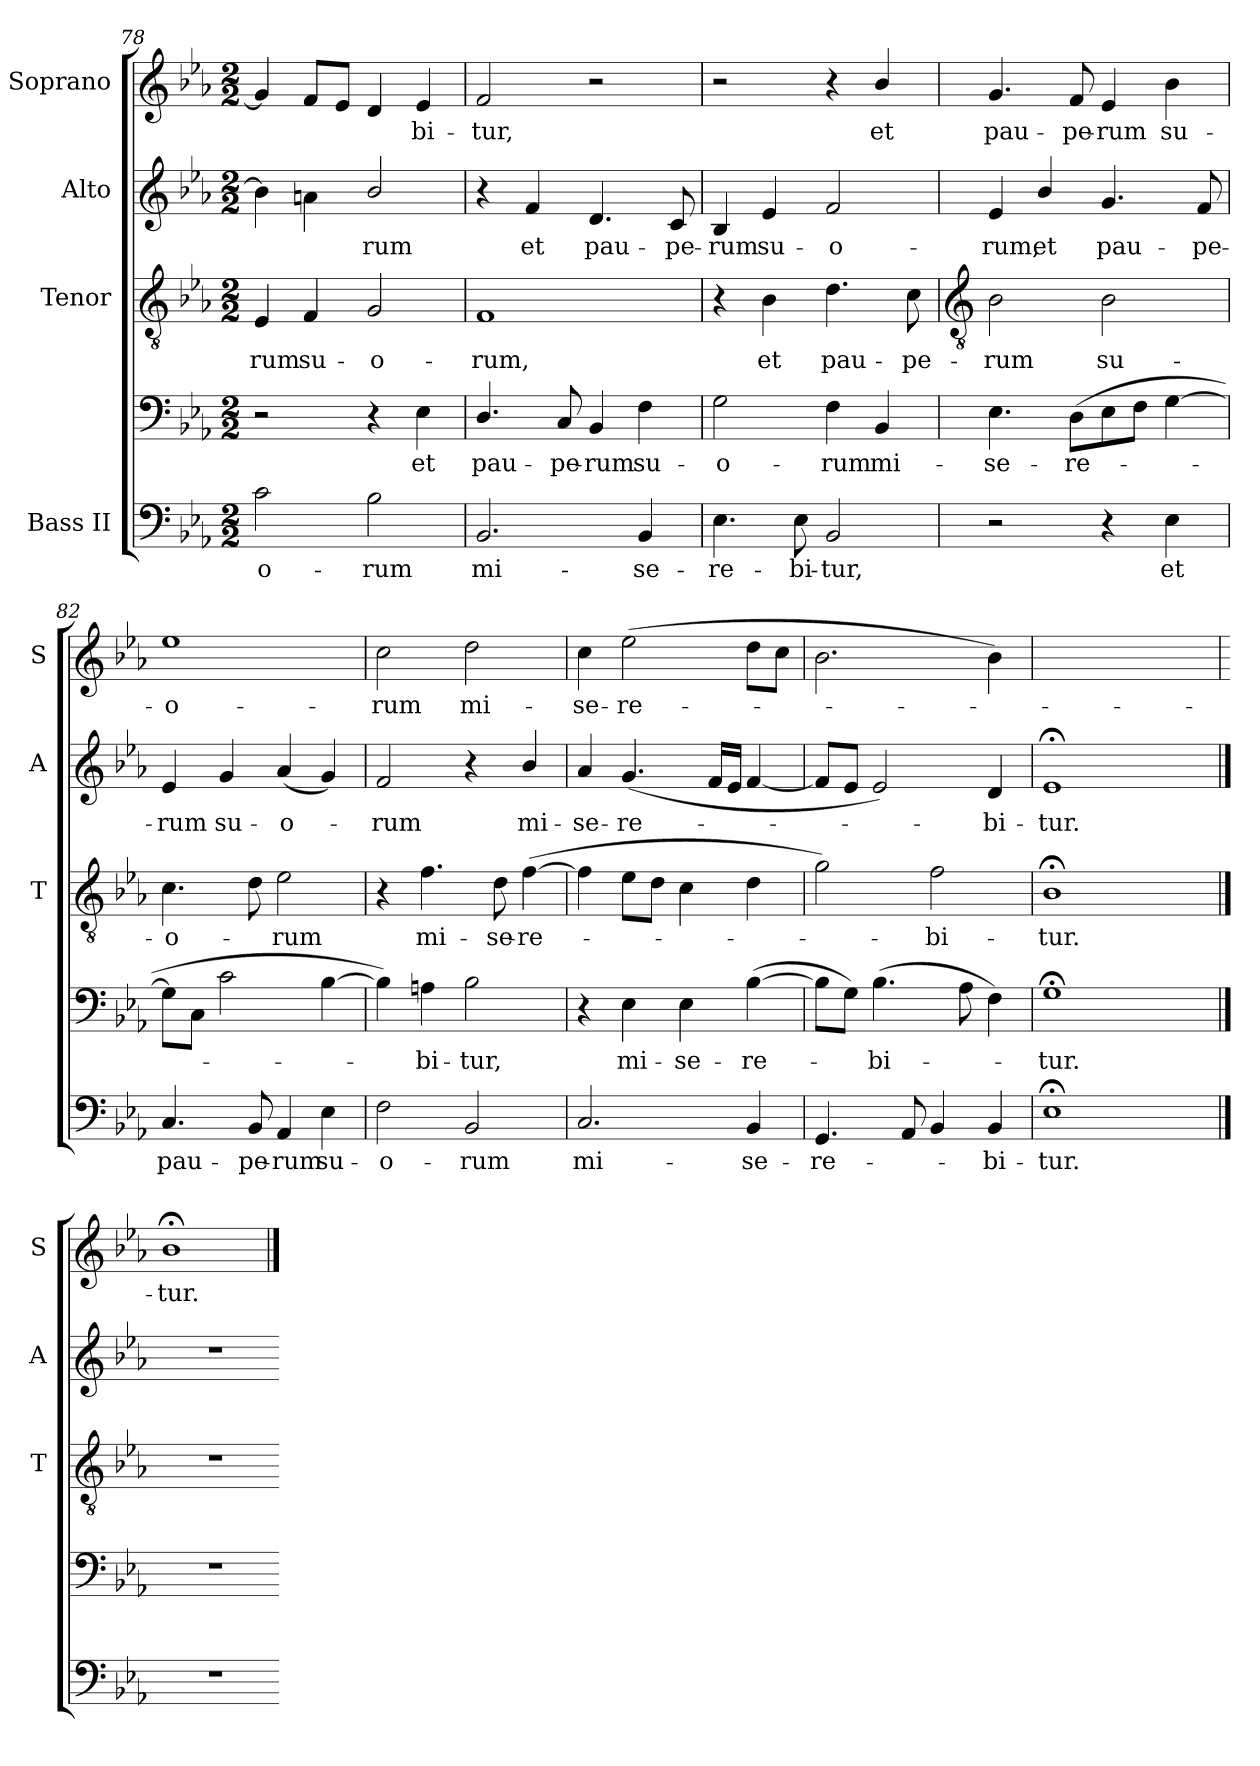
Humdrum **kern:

**kern	**text	**kern	**text	**kern	**text	**kern	**text	**kern	**text
*part4	*part4	*part4	*part4	*part3	*part3	*part2	*part2	*part1	*part1
*staff5	*staff5	*staff4	*staff4	*staff3	*staff3	*staff2	*staff2	*staff1	*staff1
*I"Bass II	*	*	*	*I"Tenor	*	*I"Alto	*	*I"Soprano	*
*	*	*	*	*I'T	*	*I'A	*	*I'S	*
*clefF4	*	*clefF4	*	*clefGv2	*	*clefG2	*	*clefG2	*
*k[b-e-a-]	*	*k[b-e-a-]	*	*k[b-e-a-]	*	*k[b-e-a-]	*	*k[b-e-a-]	*
*E-:	*	*E-:	*	*E-:	*	*E-:	*	*E-:	*
*M2/2	*	*M2/2	*	*M2/2	*	*M2/2	*	*M2/2	*
=78	=78	=78	=78	=78	=78	=78	=78	=78	=78
!	!LO:LY:b	!	!	!	!LO:LY:b	!	!	!	!
2c	o-	2r	.	4E-	-rum	4b-]	.	4g]	.
!	!	!	!	!	!LO:LY:b	!	!	!	!
.	.	.	.	4F	su-	4an\	.	8fL	.
.	.	.	.	.	.	.	.	8e-J	.
!	!LO:LY:b	!	!	!	!LO:LY:b	!	!LO:LY:b	!	!
2B-	-rum	4r	.	2G	-o-	2b-/	rum	4d	.
!	!	!	!LO:LY:b	!	!	!	!	!	!LO:LY:b
.	.	4E-	-et	.	.	.	.	4e-	bi-
=79	=79	=79	=79	=79	=79	=79	=79	=79	=79
!	!LO:LY:b	!	!LO:LY:b	!	!LO:LY:b	!	!	!	!LO:LY:b
2.BB-	-mi-	4.D/	pau-	1F	-rum,	4r	.	2f	-tur,
!	!	!	!	!	!	!	!LO:LY:b	!	!
.	.	.	.	.	.	4f	et	.	.
!	!	!	!LO:LY:b	!	!	!	!	!	!
.	.	8C	-pe-	.	.	.	.	.	.
!	!	!	!LO:LY:b	!	!	!	!LO:LY:b	!	!
.	.	4BB-	-rum	.	.	4.d	pau-	2r	.
!	!LO:LY:b	!	!LO:LY:b	!	!	!	!	!	!
4BB-	-se-	4F	su-	.	.	.	.	.	.
!	!	!	!	!	!	!	!LO:LY:b	!	!
.	.	.	.	.	.	8c	-pe-	.	.
=80	=80	=80	=80	=80	=80	=80	=80	=80	=80
!	!LO:LY:b	!	!LO:LY:b	!	!	!	!LO:LY:b	!	!
4.E-	-re-	2G	-o-	4r	.	4B-	-rum	2r	.
!	!	!	!	!	!LO:LY:b	!	!LO:LY:b	!	!
.	.	.	.	4B-	et	4e-	su-	.	.
!	!LO:LY:b	!	!	!	!	!	!	!	!
8E-	-bi-	.	.	.	.	.	.	.	.
!	!LO:LY:b	!	!LO:LY:b	!	!LO:LY:b	!	!LO:LY:b	!	!
2BB-	-tur,	4F	-rum	4.d	pau-	2f	-o-	4r	.
!	!	!	!LO:LY:b	!	!	!	!	!	!LO:LY:b
.	.	4BB-	mi-	.	.	.	.	4b-/	et
!	!	!	!	!	!LO:LY:b	!	!	!	!
.	.	.	.	8c	-pe-	.	.	.	.
!!LO:LB:g=z
=81	=81	=81	=81	=81	=81	=81	=81	=81	=81
*	*	*	*	*clefGv2	*	*	*	*	*
!	!	!	!LO:LY:b	!	!LO:LY:b	!	!LO:LY:b	!	!LO:LY:b
2r	.	4.E-	se-	2B-	-rum	4e-	-rum,	4.g	pau-
!	!	!	!	!	!	!	!LO:LY:b	!	!
.	.	.	.	.	.	4b-/	et	.	.
!	!	!	!LO:LY:b	!	!	!	!	!	!LO:LY:b
.	.	(>8DL	-re-	.	.	.	.	8f	-pe-
!	!	!	!	!	!LO:LY:b	!	!LO:LY:b	!	!LO:LY:b
4r	.	8E-	.	2B-	su-	4.g	pau-	4e-	-rum
.	.	8FJ	.	.	.	.	.	.	.
!	!LO:LY:b	!	!	!	!	!	!	!	!LO:LY:b
4E-	et	[4G	.	.	.	.	.	4b-	su-
!	!	!	!	!	!	!	!LO:LY:b	!	!
.	.	.	.	.	.	8f	-pe-	.	.
=82	=82	=82	=82	=82	=82	=82	=82	=82	=82
!	!LO:LY:b	!	!	!	!LO:LY:b	!	!LO:LY:b	!	!LO:LY:b
4.C	pau-	8GL]	.	4.c	-o-	4e-	-rum	1ee-	-o-
.	.	8CJ	.	.	.	.	.	.	.
!	!	!	!	!	!	!	!LO:LY:b	!	!
.	.	2c	.	.	.	4g	su-	.	.
!	!LO:LY:b	!	!	!	!	!	!	!	!
8BB-	-pe-	.	.	8d	.	.	.	.	.
!	!LO:LY:b	!	!	!	!LO:LY:b	!	!LO:LY:b	!	!
4AA-	-rum	.	.	2e-	-rum	(<4a-	-o-	.	.
!	!LO:LY:b	!	!	!	!	!	!	!	!
4E-	su-	[4B-	.	.	.	4g)	.	.	.
=83	=83	=83	=83	=83	=83	=83	=83	=83	=83
!	!LO:LY:b	!	!	!	!	!	!LO:LY:b	!	!LO:LY:b
2F	o-	4B-])	.	4r	.	2f	rum	2cc	-rum
!	!	!	!LO:LY:b	!	!LO:LY:b	!	!	!	!
.	.	4An	-bi-	4.f	mi-	.	.	.	.
!	!LO:LY:b	!	!LO:LY:b	!	!	!	!	!	!LO:LY:b
2BB-	-rum	2B-	-tur,	.	.	4r	.	2dd	mi-
!	!	!	!	!	!LO:LY:b	!	!	!	!
.	.	.	.	8d	-se-	.	.	.	.
!	!	!	!	!	!LO:LY:b	!	!LO:LY:b	!	!
.	.	.	.	(>[4f	-re-	4b-/	mi-	.	.
=84	=84	=84	=84	=84	=84	=84	=84	=84	=84
!	!LO:LY:b	!	!	!	!	!	!LO:LY:b	!	!LO:LY:b
2.C	mi-	4r	.	4f]	.	4a-	-se-	4cc	-se-
!	!	!	!LO:LY:b	!	!	!	!LO:LY:b	!	!LO:LY:b
.	.	4E-	mi-	8e-L	.	(<4.g	-re-	(>2ee-	-re-
.	.	.	.	8dJ	.	.	.	.	.
!	!	!	!LO:LY:b	!	!	!	!	!	!
.	.	4E-	-se-	4c	.	.	.	.	.
.	.	.	.	.	.	16fLL	.	.	.
.	.	.	.	.	.	16e-JJ	.	.	.
!	!LO:LY:b	!	!LO:LY:b	!	!	!	!	!	!
4BB-	-se-	(>[4B-	-re-	4d	.	[4f	.	8ddL	.
.	.	.	.	.	.	.	.	8ccJ	.
=85	=85	=85	=85	=85	=85	=85	=85	=85	=85
!	!LO:LY:b	!	!	!	!	!	!	!	!
4.GG	re-	8B-L]	.	2g)	.	8fL]	.	2.b-	.
.	.	8GJ)	.	.	.	8e-J	.	.	.
!	!	!	!LO:LY:b	!	!	!	!	!	!
.	.	(>4.B-	-bi-	.	.	2e-)	.	.	.
8AA-	.	.	.	.	.	.	.	.	.
!	!	!	!	!	!LO:LY:b	!	!	!	!
4BB-	.	.	.	2f	bi-	.	.	.	.
.	.	8A-	.	.	.	.	.	.	.
!	!LO:LY:b	!	!	!	!	!	!LO:LY:b	!	!
4BB-	bi-	4F)	.	.	.	4d	bi-	4b-)	.
=86	=86	=86	=86	=86	=86	=86	=86	=86	=86
!	!LO:LY:b	!	!LO:LY:b	!	!LO:LY:b	!	!LO:LY:b	!	!
1E-;<	tur.	1G;<	-tur.	1B-;<	-tur.	1e-;<	-tur.	4ryy	.
.	.	.	.	.	.	.	.	4ryy	.
.	.	.	.	.	.	.	.	4ryy	.
.	.	.	.	.	.	.	.	4ryy	.
==87	=87	==87	=87	==87	=87	==87	=87	=87	=87
!	!	!	!	!	!	!	!	!	!LO:LY:b
1r	.	1r	.	1r	.	1r	.	1b-;<	tur.
=	==	=	==	=	==	=	==	==	==
*-	*-	*-	*-	*-	*-	*-	*-	*-	*-
